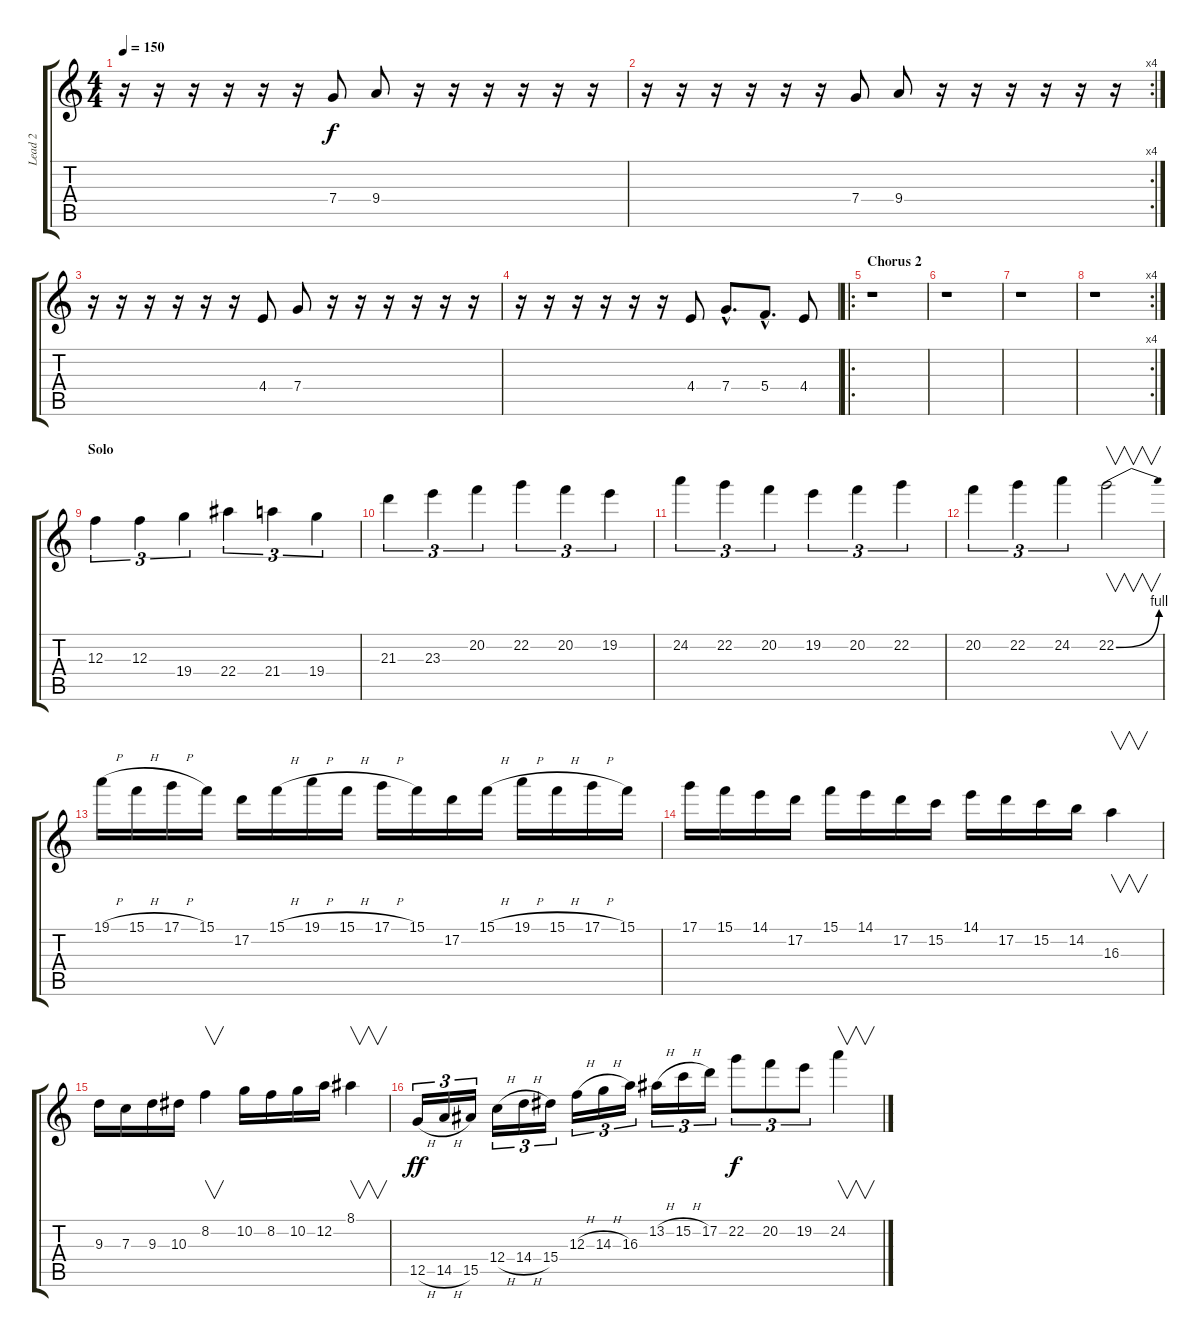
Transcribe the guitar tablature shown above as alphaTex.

\track ("Lead 2" "Lead 2") {instrument distortionguitar}
\staff {score tabs}
\tuning (D4 A3 F3 C3 G2 D2) {hide}
\ts (4 4)
\tempo 150
\clef g2
\ks c
r.16{dy f} r.16 r.16 r.16 r.16 r.16 7.4.8 9.4.8 r.16 r.16 r.16 r.16 r.16 r.16 |
\rc 4
r.16 r.16 r.16 r.16 r.16 r.16 7.4.8 9.4.8 r.16 r.16 r.16 r.16 r.16 r.16 |
r.16 r.16 r.16 r.16 r.16 r.16 4.4.8 7.4.8 r.16 r.16 r.16 r.16 r.16 r.16 |
r.16 r.16 r.16 r.16 r.16 r.16 4.4.8 7.4{hac}.8{d} 5.4{hac}.8{d} 4.4.8 |
\ro
\section ("" "Chorus 2")
r.1{volume 13} |
r.1 |
r.1 |
\rc 4
r.1 |
\section ("" "Solo")
12.3.4{tu (3 2) volume 13} 12.3.4{tu (3 2)} 19.4.4{tu (3 2)} 22.4.4{tu (3 2)} 21.4.4{tu (3 2)} 19.4.4{tu (3 2)} |
21.3.4{tu (3 2)} 23.3.4{tu (3 2)} 20.2.4{tu (3 2)} 22.2.4{tu (3 2)} 20.2.4{tu (3 2)} 19.2.4{tu (3 2)} |
24.2.4{tu (3 2)} 22.2.4{tu (3 2)} 20.2.4{tu (3 2)} 19.2.4{tu (3 2)} 20.2.4{tu (3 2)} 22.2.4{tu (3 2)} |
20.2.4{tu (3 2)} 22.2.4{tu (3 2)} 24.2.4{tu (3 2)} 22.2{be (bend 0 0 60 4)}.2{v} |
19.1{h}.16 15.1{h}.16 17.1{h}.16 15.1.16 17.2.16 15.1{h}.16 19.1{h}.16 15.1{h}.16 17.1{h}.16 15.1.16 17.2.16 15.1{h}.16 19.1{h}.16 15.1{h}.16 17.1{h}.16 15.1.16 |
17.1.16 15.1.16 14.1.16 17.2.16 15.1.16 14.1.16 17.2.16 15.2.16 14.1.16 17.2.16 15.2.16 14.2.16 16.3.4{v} |
9.3.16 7.3.16 9.3.16 10.3.16 8.2.4{v} 10.2.16 8.2.16 10.2.16 12.2.16 8.1.4{v} |
12.5{h}.16{tu (3 2) dy ff} 14.5{h}.16{tu (3 2)} 15.5.16{tu (3 2)} 12.4{h}.16{tu (3 2)} 14.4{h}.16{tu (3 2)} 15.4.16{tu (3 2)} 12.3{h}.16{tu (3 2)} 14.3{h}.16{tu (3 2)} 16.3.16{tu (3 2)} 13.2{h}.16{tu (3 2)} 15.2{h}.16{tu (3 2)} 17.2.16{tu (3 2)} 22.2.8{tu (3 2) dy f} 20.2.8{tu (3 2)} 19.2.8{tu (3 2)} 24.2.4{v}
